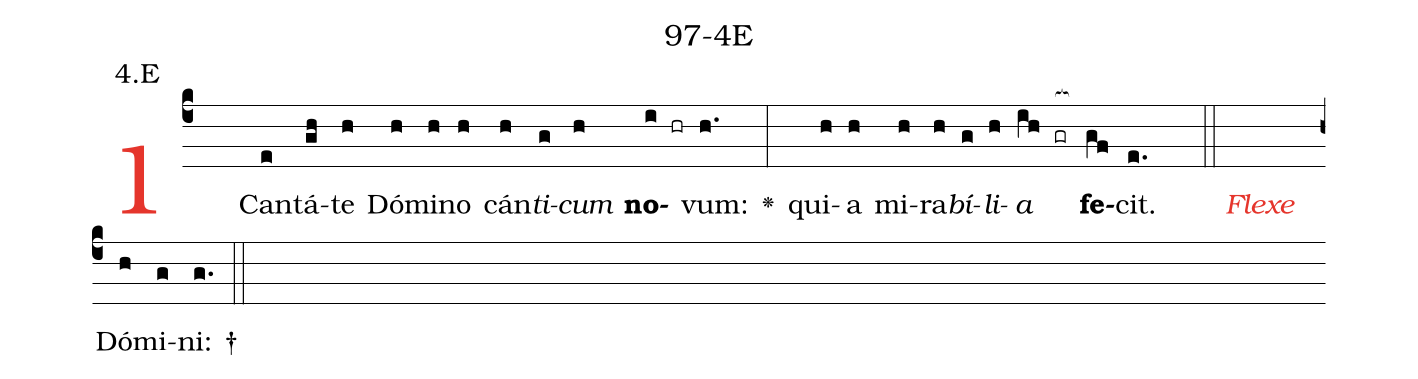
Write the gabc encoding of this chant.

name: 97-4E;
annotation: 4.E;
%%
(c4)<c>1</c>(  ) Can(e)tá(gh)te(h) Dó(h)mi(h)no(h) cán(h)<i>ti</i>(g)<i>cum</i>(h) <b>no</b>(i hr)vum:(h.) <v>\greheightstar</v>(:) qui(h)a(h) mi(h)ra(h)<i>bí</i>(g)<i>li</i>(h)<i>a</i>(ih gr[ocb:1{]) <b>fe</b>(gf[ocb:0}])cit.(e.) (  ::)
<i><c>Flexe</c></i>(   )  Dó(h)mi(g)ni: †(g.::)
